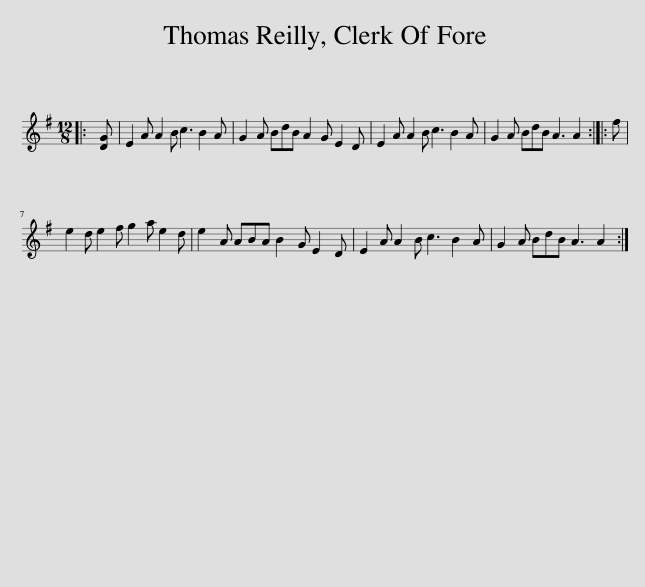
X:1
L:1/8
M:12/8
I:linebreak $
K:G
V:1 treble
V:1
|: [DG] | E2 A A2 B c3 B2 A | G2 A BdB A2 G E2 D | E2 A A2 B c3 B2 A | G2 A BdB A3 A2 :: %5
 f |$ e2 d e2 f g2 a e2 d | e2 A ABA B2 G E2 D | E2 A A2 B c3 B2 A | G2 A BdB A3 A2 :| %10
